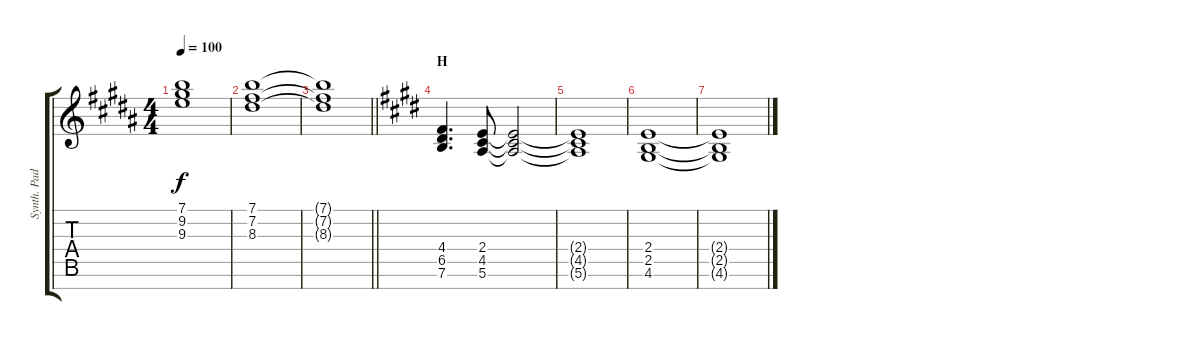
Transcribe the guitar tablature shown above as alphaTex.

\track ("Synth. Pad" "Synth. Pad") {instrument fx5brightness}
\staff {score tabs}
\tuning (E5 B4 G4 D4 A3 E3 B2) {hide}
\ts (4 4)
\tempo 100
\clef g2
\ks b
(7.1{t} 9.2{t} 9.3{t}).1{dy f} |
(7.1 7.2 8.3).1 |
\barLineRight lightlight
(7.1{t} 7.2{t} 8.3{t}).1 |
\section ("" "H")
\ks e
(4.4 6.5 7.6).4{d} (2.4 4.5 5.6).8 (2.4{t} 4.5{t} 5.6{t}).2 |
(2.4{t} 4.5{t} 5.6{t}).1 |
(2.4 2.5 4.6).1 |
(2.4{t} 2.5{t} 4.6{t}).1
